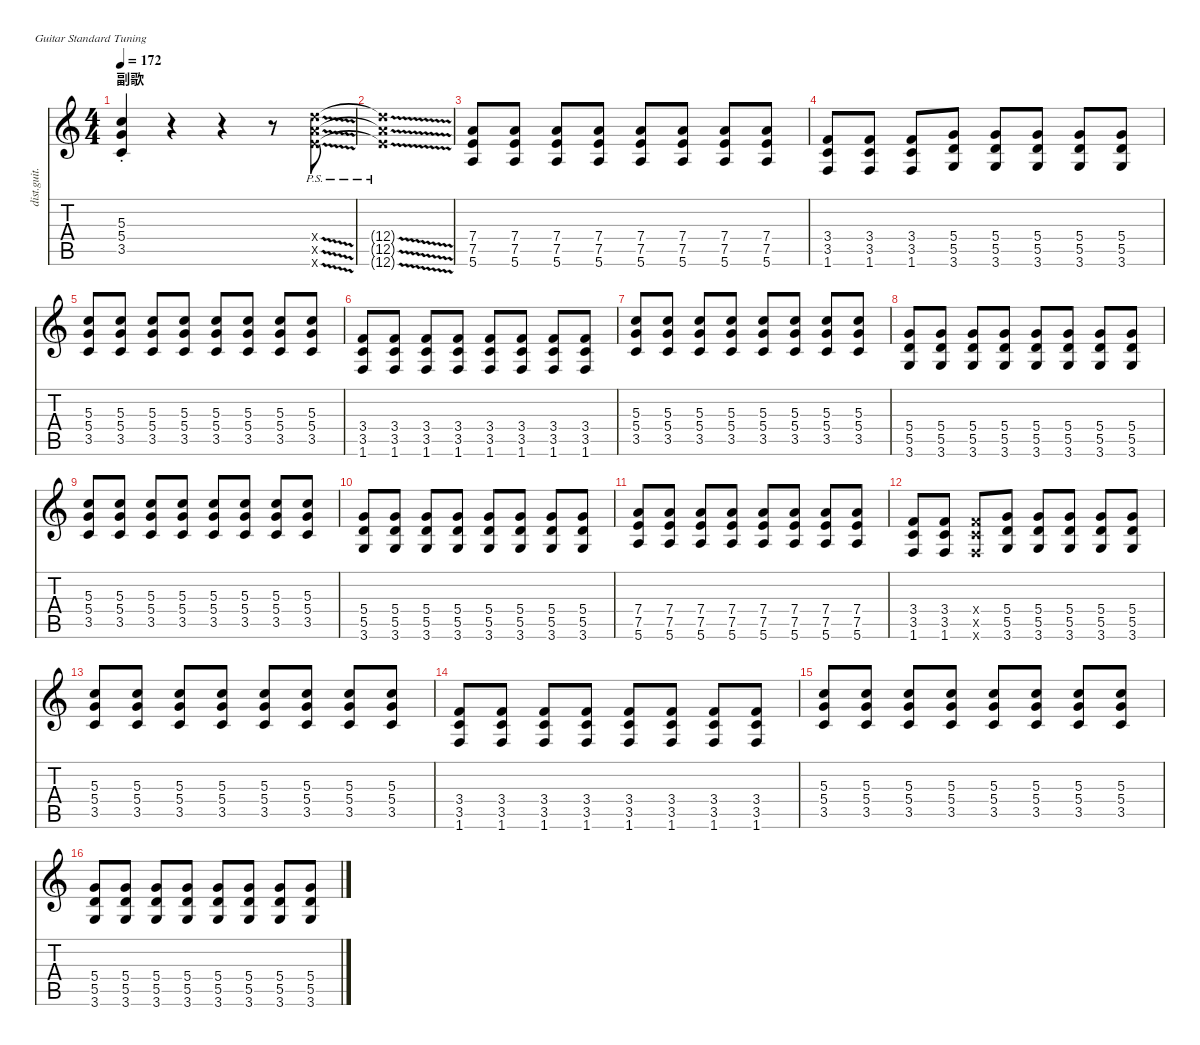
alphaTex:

\defaultSystemsLayout 4
\hideDynamics
\bracketExtendMode nobrackets
\track ("Distortion Guitar" "dist.guit.") {instrument distortionguitar}
\staff {score tabs}
\tuning (E4 B3 G3 D3 A2 E2)
\ts (4 4)
\section ("" "副歌")
\tempo 172
\clef g2
\ks c
(3.5{st} 5.4{st} 5.3{st}).4{dy mf beam Up} r.4{beam Down} r.4{beam Down} r.8{beam Down} (12.4{psd x} 12.5{psd x} 12.6{psd x}).8{dy ff beam Up} |
(12.6{psd x t} 12.5{psd x t} 12.4{psd x t}).1{beam Up} |
(5.6 7.5 7.4).8{dy mf beam Up} (5.6 7.5 7.4).8{beam Up} (5.6 7.5 7.4).8{beam Up} (5.6 7.5 7.4).8{beam Up} (5.6 7.5 7.4).8{beam Up} (5.6 7.5 7.4).8{beam Up} (5.6 7.5 7.4).8{beam Up} (5.6 7.5 7.4).8{beam Up} |
(1.6 3.5 3.4).8{beam Up} (1.6 3.5 3.4).8{beam Up} (1.6 3.5 3.4).8{beam Up} (5.4 5.5 3.6).8{beam Up} (3.6 5.5 5.4).8{beam Up} (5.4 5.5 3.6).8{beam Up} (3.6 5.5 5.4).8{beam Up} (5.4 5.5 3.6).8{beam Up} |
(3.5 5.4 5.3).8{beam Up} (3.5 5.4 5.3).8{beam Up} (3.5 5.4 5.3).8{beam Up} (3.5 5.4 5.3).8{beam Up} (3.5 5.4 5.3).8{beam Up} (3.5 5.4 5.3).8{beam Up} (3.5 5.4 5.3).8{beam Up} (3.5 5.4 5.3).8{beam Up} |
(1.6 3.5 3.4).8{beam Up} (1.6 3.5 3.4).8{beam Up} (1.6 3.5 3.4).8{beam Up} (1.6 3.5 3.4).8{beam Up} (1.6 3.5 3.4).8{beam Up} (1.6 3.5 3.4).8{beam Up} (1.6 3.5 3.4).8{beam Up} (1.6 3.5 3.4).8{beam Up} |
(3.5 5.4 5.3).8{beam Up} (3.5 5.4 5.3).8{beam Up} (3.5 5.4 5.3).8{beam Up} (3.5 5.4 5.3).8{beam Up} (3.5 5.4 5.3).8{beam Up} (3.5 5.4 5.3).8{beam Up} (3.5 5.4 5.3).8{beam Up} (3.5 5.4 5.3).8{beam Up} |
(3.6 5.5 5.4).8{beam Up} (3.6 5.5 5.4).8{beam Up} (3.6 5.5 5.4).8{beam Up} (3.6 5.5 5.4).8{beam Up} (3.6 5.5 5.4).8{beam Up} (3.6 5.5 5.4).8{beam Up} (3.6 5.5 5.4).8{beam Up} (3.6 5.5 5.4).8{beam Up} |
(3.5 5.4 5.3).8{beam Up} (3.5 5.4 5.3).8{beam Up} (3.5 5.4 5.3).8{beam Up} (3.5 5.4 5.3).8{beam Up} (3.5 5.4 5.3).8{beam Up} (3.5 5.4 5.3).8{beam Up} (3.5 5.4 5.3).8{beam Up} (3.5 5.4 5.3).8{beam Up} |
(3.6 5.5 5.4).8{beam Up} (3.6 5.5 5.4).8{beam Up} (3.6 5.5 5.4).8{beam Up} (3.6 5.5 5.4).8{beam Up} (3.6 5.5 5.4).8{beam Up} (3.6 5.5 5.4).8{beam Up} (3.6 5.5 5.4).8{beam Up} (3.6 5.5 5.4).8{beam Up} |
(5.6 7.5 7.4).8{beam Up} (5.6 7.5 7.4).8{beam Up} (5.6 7.5 7.4).8{beam Up} (5.6 7.5 7.4).8{beam Up} (5.6 7.5 7.4).8{beam Up} (5.6 7.5 7.4).8{beam Up} (5.6 7.5 7.4).8{beam Up} (5.6 7.5 7.4).8{beam Up} |
(1.6 3.5 3.4).8{beam Up} (1.6 3.5 3.4).8{beam Up} (3.4{x} 3.5{x} 1.6{x}).8{beam Up} (5.4 5.5 3.6).8{beam Up} (3.6 5.5 5.4).8{beam Up} (5.4 5.5 3.6).8{beam Up} (3.6 5.5 5.4).8{beam Up} (5.4 5.5 3.6).8{beam Up} |
(3.5 5.4 5.3).8{beam Up} (3.5 5.4 5.3).8{beam Up} (3.5 5.4 5.3).8{beam Up} (3.5 5.4 5.3).8{beam Up} (3.5 5.4 5.3).8{beam Up} (3.5 5.4 5.3).8{beam Up} (3.5 5.4 5.3).8{beam Up} (3.5 5.4 5.3).8{beam Up} |
(1.6 3.5 3.4).8{beam Up} (1.6 3.5 3.4).8{beam Up} (1.6 3.5 3.4).8{beam Up} (1.6 3.5 3.4).8{beam Up} (1.6 3.5 3.4).8{beam Up} (1.6 3.5 3.4).8{beam Up} (1.6 3.5 3.4).8{beam Up} (1.6 3.5 3.4).8{beam Up} |
(3.5 5.4 5.3).8{beam Up} (3.5 5.4 5.3).8{beam Up} (3.5 5.4 5.3).8{beam Up} (3.5 5.4 5.3).8{beam Up} (3.5 5.4 5.3).8{beam Up} (3.5 5.4 5.3).8{beam Up} (3.5 5.4 5.3).8{beam Up} (3.5 5.4 5.3).8{beam Up} |
(3.6 5.5 5.4).8{beam Up} (3.6 5.5 5.4).8{beam Up} (3.6 5.5 5.4).8{beam Up} (3.6 5.5 5.4).8{beam Up} (3.6 5.5 5.4).8{beam Up} (3.6 5.5 5.4).8{beam Up} (3.6 5.5 5.4).8{beam Up} (3.6 5.5 5.4).8{beam Up}
